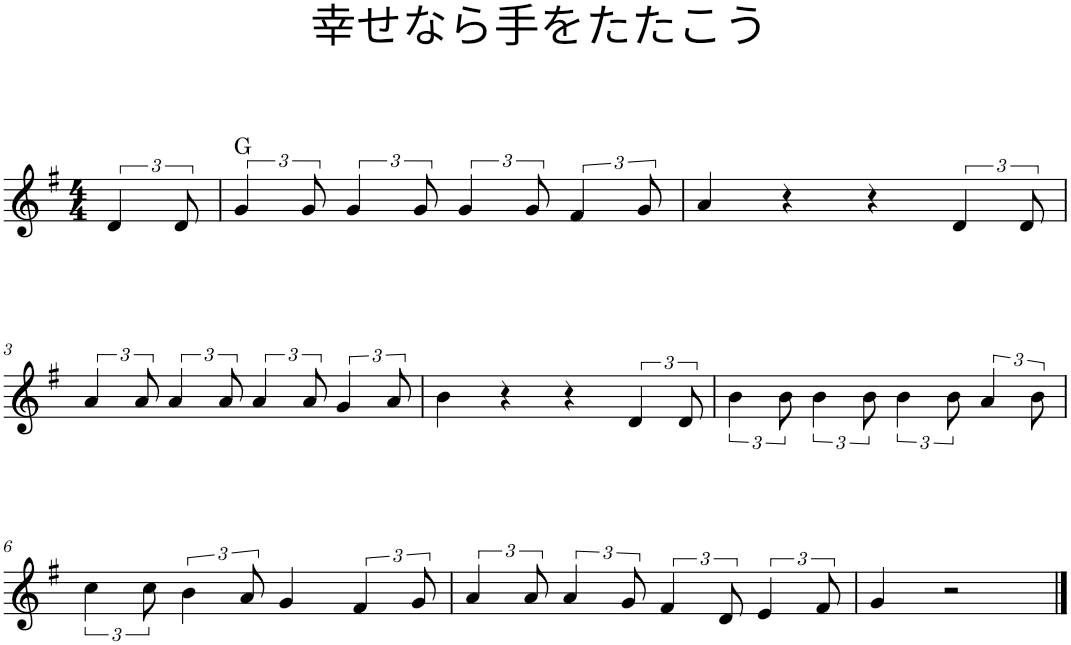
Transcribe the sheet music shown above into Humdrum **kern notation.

**kern	**harte
*part1	*part1
*staff1	*
*I"Piano	*
*I'Pno.	*
*clefG2	*
*k[f#]	*
*M4/4	*
=	=
6d/	.
12d/	.
=1	=1
6g/	G:maj
12g/	.
6g/	.
12g/	.
6g/	.
12g/	.
6f#/	.
12g/	.
=2	=2
4a/	.
4r	.
4r	.
6d/	.
12d/	.
!!LO:LB:g=z
=3	=3
6a/	.
12a/	.
6a/	.
12a/	.
6a/	.
12a/	.
6g/	.
12a/	.
=4	=4
4b\	.
4r	.
4r	.
6d/	.
12d/	.
=5	=5
6b\	.
12b\	.
6b\	.
12b\	.
6b\	.
12b\	.
6a/	.
12b\	.
!!LO:LB:g=z
=6	=6
6cc\	.
12cc\	.
6b\	.
12a/	.
4g/	.
6f#/	.
12g/	.
=7	=7
6a/	.
12a/	.
6a/	.
12g/	.
6f#/	.
12d/	.
6e/	.
12f#/	.
=8	=8
4g/	.
2r	.
==	==
*-	*-
